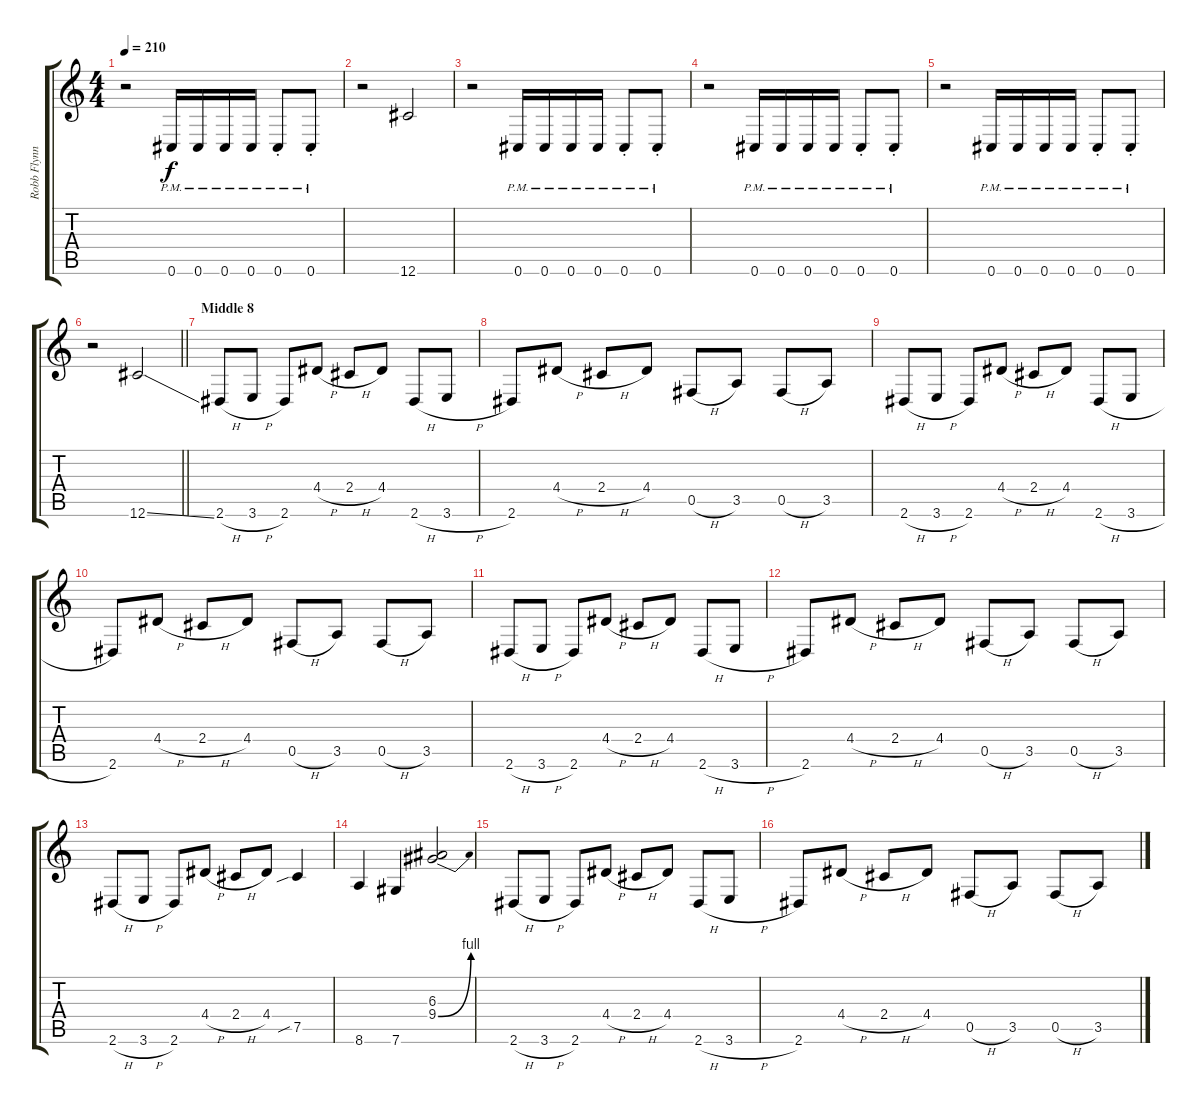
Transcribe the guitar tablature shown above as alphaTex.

\track ("Robb Flynn" "Robb Flynn") {instrument distortionguitar}
\staff {score tabs}
\tuning (Db4 Ab3 E3 B2 Gb2 Db2) {hide}
\ts (4 4)
\tempo 210
\clef g2
\ks c
r.2{dy f} 0.6{pm}.16 0.6{pm}.16 0.6{pm}.16 0.6{pm}.16 0.6{pm st}.8 0.6{pm st}.8 |
r.2 12.6.2 |
r.2 0.6{pm}.16 0.6{pm}.16 0.6{pm}.16 0.6{pm}.16 0.6{pm st}.8 0.6{pm st}.8 |
r.2 0.6{pm}.16 0.6{pm}.16 0.6{pm}.16 0.6{pm}.16 0.6{pm st}.8 0.6{pm st}.8 |
r.2 0.6{pm}.16 0.6{pm}.16 0.6{pm}.16 0.6{pm}.16 0.6{pm st}.8 0.6{pm st}.8 |
\barLineRight lightlight
r.2 12.6{ss}.2 |
\section ("" "Middle 8")
2.6{h}.8 3.6{h}.8 2.6.8 4.4{h}.8 2.4{h}.8 4.4.8 2.6{h}.8 3.6{h}.8 |
2.6.8 4.4{h}.8 2.4{h}.8 4.4.8 0.5{h}.8 3.5.8 0.5{h}.8 3.5.8 |
2.6{h}.8 3.6{h}.8 2.6.8 4.4{h}.8 2.4{h}.8 4.4.8 2.6{h}.8 3.6{h}.8 |
2.6.8 4.4{h}.8 2.4{h}.8 4.4.8 0.5{h}.8 3.5.8 0.5{h}.8 3.5.8 |
2.6{h}.8 3.6{h}.8 2.6.8 4.4{h}.8 2.4{h}.8 4.4.8 2.6{h}.8 3.6{h}.8 |
2.6.8 4.4{h}.8 2.4{h}.8 4.4.8 0.5{h}.8 3.5.8 0.5{h}.8 3.5.8 |
2.6{h}.8 3.6{h}.8 2.6.8 4.4{h}.8 2.4{h}.8 4.4.8 7.5{sib}.4 |
8.6.4 7.6.4 (6.3 9.4{be (bend 0 0 60 4)}).2 |
2.6{h}.8 3.6{h}.8 2.6.8 4.4{h}.8 2.4{h}.8 4.4.8 2.6{h}.8 3.6{h}.8 |
2.6.8 4.4{h}.8 2.4{h}.8 4.4.8 0.5{h}.8 3.5.8 0.5{h}.8 3.5.8
